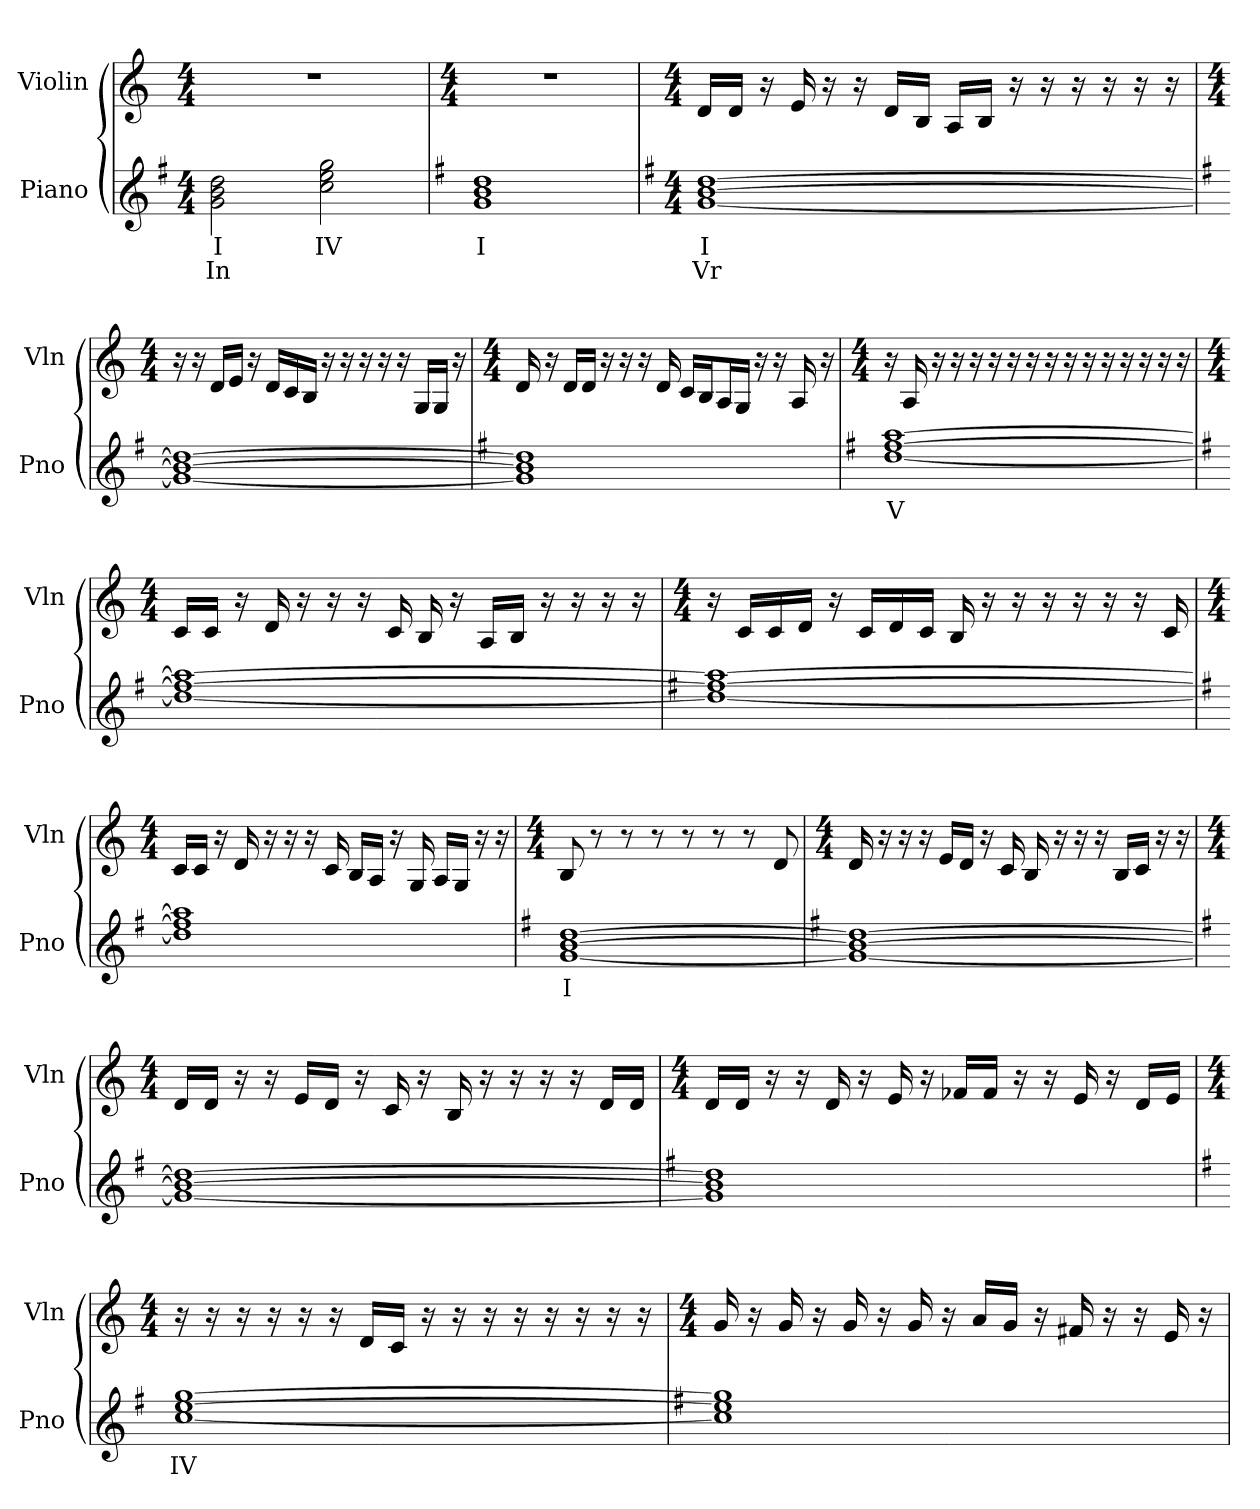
**kern	**text	**text	**kern
*part2	*part2	*part2	*part1
*staff2	*staff2	*staff2	*staff1
*I"Piano	*	*	*I"Violin
*I'Pno	*	*	*I'Vln
*k[f#]	*	*	*
*G:	*	*	*
*M4/4	*	*	*M4/4
=	=	=	=
2g 2b 2dd	I	In	1r
2cc 2ee 2gg	IV	.	.
=	=	=	=
*k[f#]	*	*	*
*G:	*	*	*
*	*	*	*M4/4
1g 1b 1dd	I	.	1r
=	=	=	=
*k[f#]	*	*	*
*G:	*	*	*
*M4/4	*	*	*M4/4
[1g [1b [1dd	I	Vr	16dLL
.	.	.	16dJJ
.	.	.	16r
.	.	.	16e
.	.	.	16r
.	.	.	16r
.	.	.	16dLL
.	.	.	16BJJ
.	.	.	16ALL
.	.	.	16BJJ
.	.	.	16r
.	.	.	16r
.	.	.	16r
.	.	.	16r
.	.	.	16r
.	.	.	16r
=	=	=	=
*k[f#]	*	*	*
*G:	*	*	*
*	*	*	*M4/4
1g_ 1b_ 1dd_	.	.	16r
.	.	.	16r
.	.	.	16dLL
.	.	.	16eJJ
.	.	.	16r
.	.	.	16dLL
.	.	.	16c
.	.	.	16BJJ
.	.	.	16r
.	.	.	16r
.	.	.	16r
.	.	.	16r
.	.	.	16r
.	.	.	16GLL
.	.	.	16GJJ
.	.	.	16r
=	=	=	=
*k[f#]	*	*	*
*G:	*	*	*
*	*	*	*M4/4
1g] 1b] 1dd]	.	.	16d
.	.	.	16r
.	.	.	16dLL
.	.	.	16dJJ
.	.	.	16r
.	.	.	16r
.	.	.	16r
.	.	.	16d
.	.	.	16cLL
.	.	.	16BJ
.	.	.	16AL
.	.	.	16GJJ
.	.	.	16r
.	.	.	16r
.	.	.	16A
.	.	.	16r
=	=	=	=
*k[f#]	*	*	*
*G:	*	*	*
*	*	*	*M4/4
[1dd [1ff# [1aa	V	.	16r
.	.	.	16A
.	.	.	16r
.	.	.	16r
.	.	.	16r
.	.	.	16r
.	.	.	16r
.	.	.	16r
.	.	.	16r
.	.	.	16r
.	.	.	16r
.	.	.	16r
.	.	.	16r
.	.	.	16r
.	.	.	16r
.	.	.	16r
=	=	=	=
*k[f#]	*	*	*
*G:	*	*	*
*	*	*	*M4/4
1dd_ 1ff#_ 1aa_	.	.	16cLL
.	.	.	16cJJ
.	.	.	16r
.	.	.	16d
.	.	.	16r
.	.	.	16r
.	.	.	16r
.	.	.	16c
.	.	.	16B
.	.	.	16r
.	.	.	16ALL
.	.	.	16BJJ
.	.	.	16r
.	.	.	16r
.	.	.	16r
.	.	.	16r
=	=	=	=
*k[f#]	*	*	*
*G:	*	*	*
*	*	*	*M4/4
1dd_ 1ff#_ 1aa_	.	.	16r
.	.	.	16cLL
.	.	.	16c
.	.	.	16dJJ
.	.	.	16r
.	.	.	16cLL
.	.	.	16d
.	.	.	16cJJ
.	.	.	16B
.	.	.	16r
.	.	.	16r
.	.	.	16r
.	.	.	16r
.	.	.	16r
.	.	.	16r
.	.	.	16c
=	=	=	=
*k[f#]	*	*	*
*G:	*	*	*
*	*	*	*M4/4
1dd] 1ff#] 1aa]	.	.	16cLL
.	.	.	16cJJ
.	.	.	16r
.	.	.	16d
.	.	.	16r
.	.	.	16r
.	.	.	16r
.	.	.	16c
.	.	.	16BLL
.	.	.	16AJJ
.	.	.	16r
.	.	.	16G
.	.	.	16ALL
.	.	.	16GJJ
.	.	.	16r
.	.	.	16r
=	=	=	=
*k[f#]	*	*	*
*G:	*	*	*
*	*	*	*M4/4
[1g [1b [1dd	I	.	8B
.	.	.	8r
.	.	.	8r
.	.	.	8r
.	.	.	8r
.	.	.	8r
.	.	.	8r
.	.	.	8d
=	=	=	=
*k[f#]	*	*	*
*G:	*	*	*
*	*	*	*M4/4
1g_ 1b_ 1dd_	.	.	16d
.	.	.	16r
.	.	.	16r
.	.	.	16r
.	.	.	16eLL
.	.	.	16dJJ
.	.	.	16r
.	.	.	16c
.	.	.	16B
.	.	.	16r
.	.	.	16r
.	.	.	16r
.	.	.	16BLL
.	.	.	16cJJ
.	.	.	16r
.	.	.	16r
=	=	=	=
*k[f#]	*	*	*
*G:	*	*	*
*	*	*	*M4/4
1g_ 1b_ 1dd_	.	.	16dLL
.	.	.	16dJJ
.	.	.	16r
.	.	.	16r
.	.	.	16eLL
.	.	.	16dJJ
.	.	.	16r
.	.	.	16c
.	.	.	16r
.	.	.	16B
.	.	.	16r
.	.	.	16r
.	.	.	16r
.	.	.	16r
.	.	.	16dLL
.	.	.	16dJJ
=	=	=	=
*k[f#]	*	*	*
*G:	*	*	*
*	*	*	*M4/4
1g] 1b] 1dd]	.	.	16dLL
.	.	.	16dJJ
.	.	.	16r
.	.	.	16r
.	.	.	16d
.	.	.	16r
.	.	.	16e
.	.	.	16r
.	.	.	16f-XLL
.	.	.	16f-JJ
.	.	.	16r
.	.	.	16r
.	.	.	16e
.	.	.	16r
.	.	.	16dLL
.	.	.	16eJJ
=	=	=	=
*k[f#]	*	*	*
*G:	*	*	*
*	*	*	*M4/4
[1cc [1ee [1gg	IV	.	16r
.	.	.	16r
.	.	.	16r
.	.	.	16r
.	.	.	16r
.	.	.	16r
.	.	.	16dLL
.	.	.	16cJJ
.	.	.	16r
.	.	.	16r
.	.	.	16r
.	.	.	16r
.	.	.	16r
.	.	.	16r
.	.	.	16r
.	.	.	16r
=	=	=	=
*k[f#]	*	*	*
*G:	*	*	*
*	*	*	*M4/4
1cc] 1ee] 1gg]	.	.	16g
.	.	.	16r
.	.	.	16g
.	.	.	16r
.	.	.	16g
.	.	.	16r
.	.	.	16g
.	.	.	16r
.	.	.	16aLL
.	.	.	16gJJ
.	.	.	16r
.	.	.	16f#X
.	.	.	16r
.	.	.	16r
.	.	.	16e
.	.	.	16r
=	=	=	=
*-	*-	*-	*-
